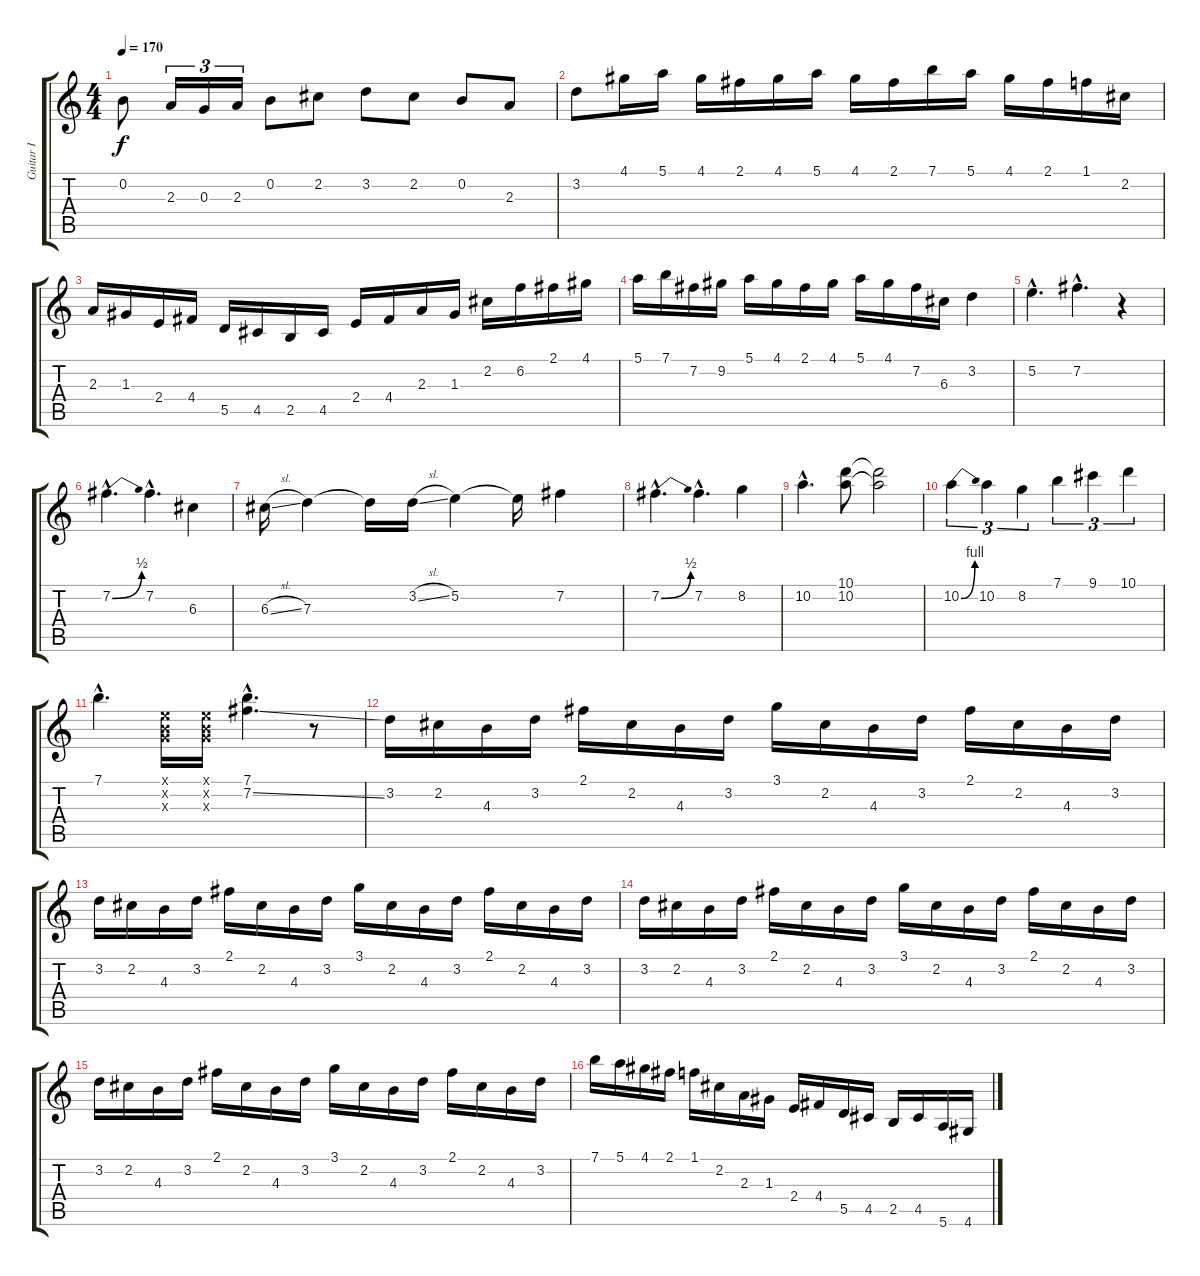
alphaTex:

\track ("Guitar I" "Guitar I") {instrument distortionguitar}
\staff {score tabs}
\tuning (E4 B3 G3 D3 A2 E2) {hide}
\ts (4 4)
\tempo 170
\clef g2
\ks c
0.2.8{dy f} 2.3.16{tu (3 2)} 0.3.16{tu (3 2)} 2.3.16{tu (3 2)} 0.2.8 2.2.8 3.2.8 2.2.8 0.2.8 2.3.8 |
3.2.8 4.1.16 5.1.16 4.1.16 2.1.16 4.1.16 5.1.16 4.1.16 2.1.16 7.1.16 5.1.16 4.1.16 2.1.16 1.1.16 2.2.16 |
2.3.16 1.3.16 2.4.16 4.4.16 5.5.16 4.5.16 2.5.16 4.5.16 2.4.16 4.4.16 2.3.16 1.3.16 2.2.16 6.2.16 2.1.16 4.1.16 |
5.1.16 7.1.16 7.2.16 9.2.16 5.1.16 4.1.16 2.1.16 4.1.16 5.1.16 4.1.16 7.2.16 6.3.16 3.2.4 |
5.2{hac}.4{d} 7.2{hac}.4{d} r.4 |
7.2{be (bend 0 0 60 2) hac}.4{d} 7.2{hac}.4{d} 6.3.4 |
6.3{sl}.16 7.3.4 7.3{t}.16 3.2{sl}.16 5.2.4 5.2{t}.16 7.2.4 |
7.2{be (bend 0 0 60 2) hac}.4{d} 7.2{hac}.4{d} 8.2.4 |
10.2{hac}.4{d} (10.1 10.2).8 (10.1{t} 10.2{t}).2 |
10.2{be (bend 0 0 60 4)}.4{tu (3 2)} 10.2.4{tu (3 2)} 8.2.4{tu (3 2)} 7.1.4{tu (3 2)} 9.1.4{tu (3 2)} 10.1.4{tu (3 2)} |
7.1{hac}.4{d} (0.1{x} 0.2{x} 0.3{x}).16 (0.1{x} 0.2{x} 0.3{x}).16 (7.1{hac} 7.2{ss hac}).4{d} r.8 |
3.2.16 2.2.16 4.3.16 3.2.16 2.1.16 2.2.16 4.3.16 3.2.16 3.1.16 2.2.16 4.3.16 3.2.16 2.1.16 2.2.16 4.3.16 3.2.16 |
3.2.16 2.2.16 4.3.16 3.2.16 2.1.16 2.2.16 4.3.16 3.2.16 3.1.16 2.2.16 4.3.16 3.2.16 2.1.16 2.2.16 4.3.16 3.2.16 |
3.2.16 2.2.16 4.3.16 3.2.16 2.1.16 2.2.16 4.3.16 3.2.16 3.1.16 2.2.16 4.3.16 3.2.16 2.1.16 2.2.16 4.3.16 3.2.16 |
3.2.16 2.2.16 4.3.16 3.2.16 2.1.16 2.2.16 4.3.16 3.2.16 3.1.16 2.2.16 4.3.16 3.2.16 2.1.16 2.2.16 4.3.16 3.2.16 |
7.1.16 5.1.16 4.1.16 2.1.16 1.1.16 2.2.16 2.3.16 1.3.16 2.4.16 4.4.16 5.5.16 4.5.16 2.5.16 4.5.16 5.6.16 4.6.16
